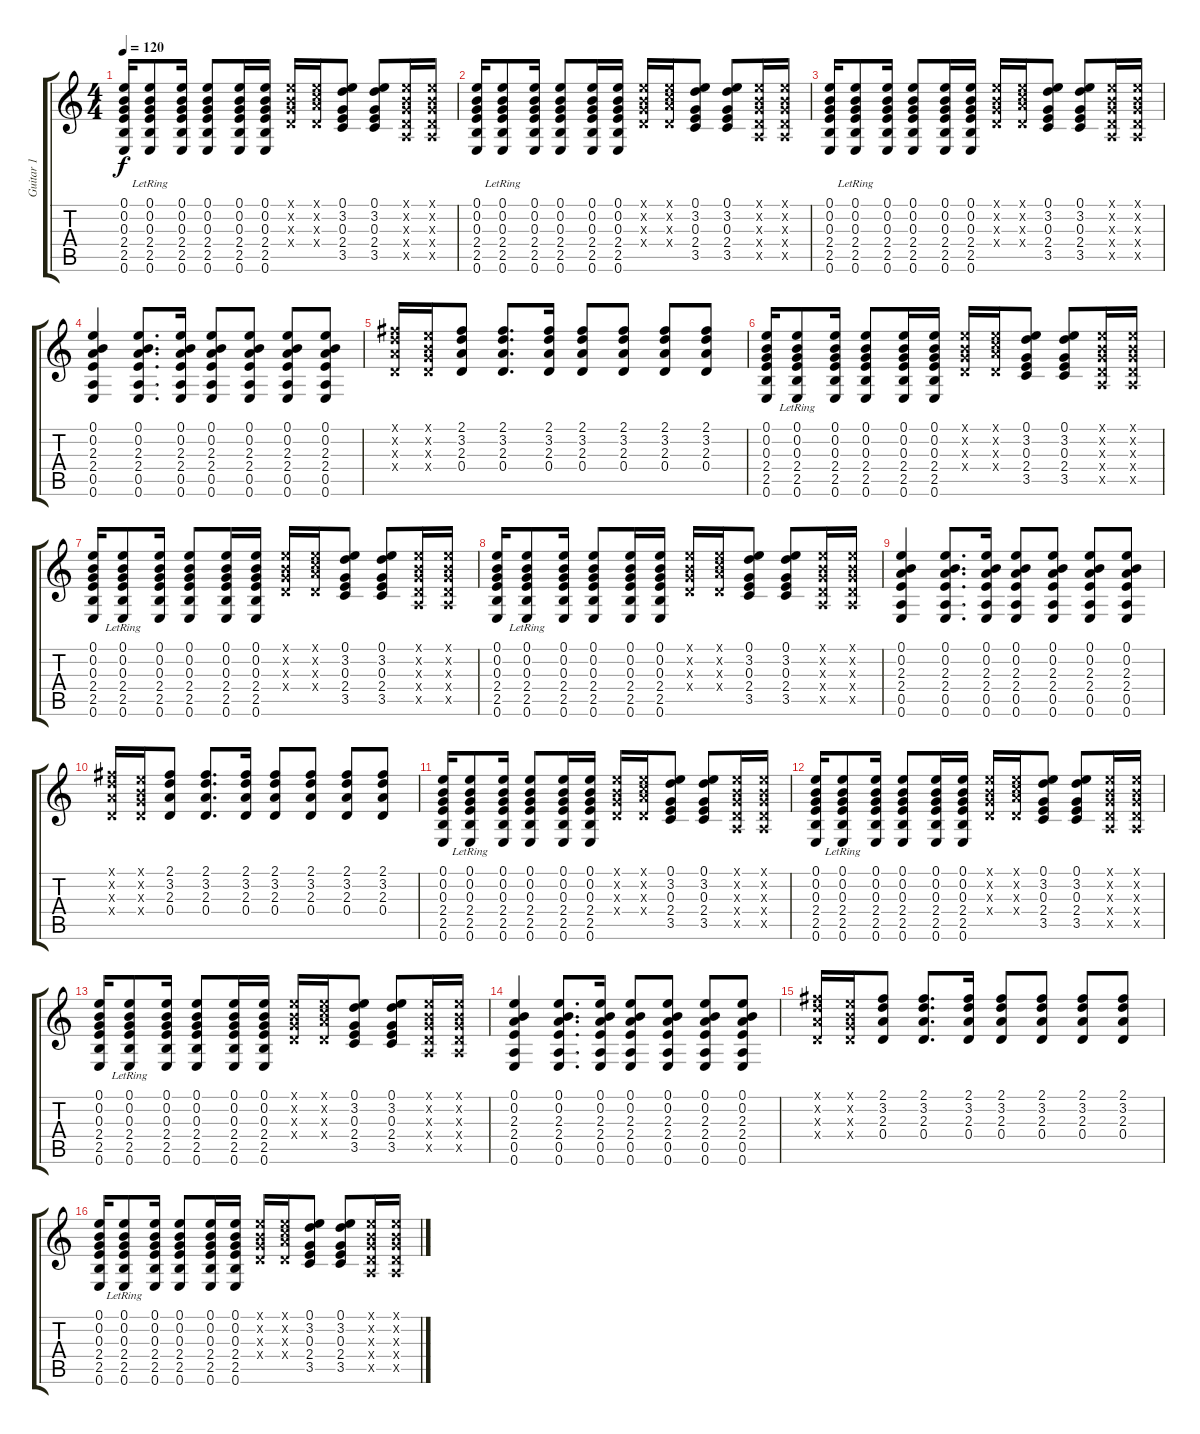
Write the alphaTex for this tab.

\track ("Guitar 1" "Guitar 1") {instrument electricguitarjazz}
\staff {score tabs}
\tuning (E4 B3 G3 D3 A2 E2) {hide}
\ts (4 4)
\tempo 120
\clef g2
\ks c
(0.1 0.2 0.3 2.4 2.5 0.6).16{dy f} (0.1 0.2 0.3 2.4 2.5{lr} 0.6{lr}).8 (0.1 0.2 0.3 2.4 2.5 0.6).16 (0.1 0.2 0.3 2.4 2.5 0.6).8 (0.1 0.2 0.3 2.4 2.5 0.6).16 (0.1 0.2 0.3 2.4 2.5 0.6).16 (0.1{x} 0.2{x} 0.3{x} 0.4{x}).16 (0.1{x} 1.2{x} 2.3{x} 0.4{x}).16 (0.1 3.2 0.3 2.4 3.5).8 (0.1 3.2 0.3 2.4 3.5).8 (0.1{x} 0.2{x} 0.3{x} 0.4{x} 0.5{x}).16 (0.1{x} 0.2{x} 0.3{x} 0.4{x} 0.5{x}).16 |
(0.1 0.2 0.3 2.4 2.5 0.6).16 (0.1 0.2 0.3 2.4 2.5{lr} 0.6{lr}).8 (0.1 0.2 0.3 2.4 2.5 0.6).16 (0.1 0.2 0.3 2.4 2.5 0.6).8 (0.1 0.2 0.3 2.4 2.5 0.6).16 (0.1 0.2 0.3 2.4 2.5 0.6).16 (0.1{x} 0.2{x} 0.3{x} 0.4{x}).16 (0.1{x} 1.2{x} 2.3{x} 0.4{x}).16 (0.1 3.2 0.3 2.4 3.5).8 (0.1 3.2 0.3 2.4 3.5).8 (0.1{x} 0.2{x} 0.3{x} 0.4{x} 0.5{x}).16 (0.1{x} 0.2{x} 0.3{x} 0.4{x} 0.5{x}).16 |
(0.1 0.2 0.3 2.4 2.5 0.6).16 (0.1 0.2 0.3 2.4 2.5{lr} 0.6{lr}).8 (0.1 0.2 0.3 2.4 2.5 0.6).16 (0.1 0.2 0.3 2.4 2.5 0.6).8 (0.1 0.2 0.3 2.4 2.5 0.6).16 (0.1 0.2 0.3 2.4 2.5 0.6).16 (0.1{x} 0.2{x} 0.3{x} 0.4{x}).16 (0.1{x} 1.2{x} 2.3{x} 0.4{x}).16 (0.1 3.2 0.3 2.4 3.5).8 (0.1 3.2 0.3 2.4 3.5).8 (0.1{x} 0.2{x} 0.3{x} 0.4{x} 0.5{x}).16 (0.1{x} 0.2{x} 0.3{x} 0.4{x} 0.5{x}).16 |
(0.1 0.2 2.3 2.4 0.5 0.6).4 (0.1 0.2 2.3 2.4 0.5 0.6).8{d} (0.1 0.2 2.3 2.4 0.5 0.6).16 (0.1 0.2 2.3 2.4 0.5 0.6).8 (0.1 0.2 2.3 2.4 0.5 0.6).8 (0.1 0.2 2.3 2.4 0.5 0.6).8 (0.1 0.2 2.3 2.4 0.5 0.6).8 |
(2.1{x} 3.2{x} 2.3{x} 0.4{x}).16 (0.1{x} 0.2{x} 0.3{x} 0.4{x}).16 (2.1 3.2 2.3 0.4).8 (2.1 3.2 2.3 0.4).8{d} (2.1 3.2 2.3 0.4).16 (2.1 3.2 2.3 0.4).8 (2.1 3.2 2.3 0.4).8 (2.1 3.2 2.3 0.4).8 (2.1 3.2 2.3 0.4).8 |
(0.1 0.2 0.3 2.4 2.5 0.6).16 (0.1 0.2 0.3 2.4 2.5{lr} 0.6{lr}).8 (0.1 0.2 0.3 2.4 2.5 0.6).16 (0.1 0.2 0.3 2.4 2.5 0.6).8 (0.1 0.2 0.3 2.4 2.5 0.6).16 (0.1 0.2 0.3 2.4 2.5 0.6).16 (0.1{x} 0.2{x} 0.3{x} 0.4{x}).16 (0.1{x} 1.2{x} 2.3{x} 0.4{x}).16 (0.1 3.2 0.3 2.4 3.5).8 (0.1 3.2 0.3 2.4 3.5).8 (0.1{x} 0.2{x} 0.3{x} 0.4{x} 0.5{x}).16 (0.1{x} 0.2{x} 0.3{x} 0.4{x} 0.5{x}).16 |
(0.1 0.2 0.3 2.4 2.5 0.6).16 (0.1 0.2 0.3 2.4 2.5{lr} 0.6{lr}).8 (0.1 0.2 0.3 2.4 2.5 0.6).16 (0.1 0.2 0.3 2.4 2.5 0.6).8 (0.1 0.2 0.3 2.4 2.5 0.6).16 (0.1 0.2 0.3 2.4 2.5 0.6).16 (0.1{x} 0.2{x} 0.3{x} 0.4{x}).16 (0.1{x} 1.2{x} 2.3{x} 0.4{x}).16 (0.1 3.2 0.3 2.4 3.5).8 (0.1 3.2 0.3 2.4 3.5).8 (0.1{x} 0.2{x} 0.3{x} 0.4{x} 0.5{x}).16 (0.1{x} 0.2{x} 0.3{x} 0.4{x} 0.5{x}).16 |
(0.1 0.2 0.3 2.4 2.5 0.6).16 (0.1 0.2 0.3 2.4 2.5{lr} 0.6{lr}).8 (0.1 0.2 0.3 2.4 2.5 0.6).16 (0.1 0.2 0.3 2.4 2.5 0.6).8 (0.1 0.2 0.3 2.4 2.5 0.6).16 (0.1 0.2 0.3 2.4 2.5 0.6).16 (0.1{x} 0.2{x} 0.3{x} 0.4{x}).16 (0.1{x} 1.2{x} 2.3{x} 0.4{x}).16 (0.1 3.2 0.3 2.4 3.5).8 (0.1 3.2 0.3 2.4 3.5).8 (0.1{x} 0.2{x} 0.3{x} 0.4{x} 0.5{x}).16 (0.1{x} 0.2{x} 0.3{x} 0.4{x} 0.5{x}).16 |
(0.1 0.2 2.3 2.4 0.5 0.6).4 (0.1 0.2 2.3 2.4 0.5 0.6).8{d} (0.1 0.2 2.3 2.4 0.5 0.6).16 (0.1 0.2 2.3 2.4 0.5 0.6).8 (0.1 0.2 2.3 2.4 0.5 0.6).8 (0.1 0.2 2.3 2.4 0.5 0.6).8 (0.1 0.2 2.3 2.4 0.5 0.6).8 |
(2.1{x} 3.2{x} 2.3{x} 0.4{x}).16 (0.1{x} 0.2{x} 0.3{x} 0.4{x}).16 (2.1 3.2 2.3 0.4).8 (2.1 3.2 2.3 0.4).8{d} (2.1 3.2 2.3 0.4).16 (2.1 3.2 2.3 0.4).8 (2.1 3.2 2.3 0.4).8 (2.1 3.2 2.3 0.4).8 (2.1 3.2 2.3 0.4).8 |
(0.1 0.2 0.3 2.4 2.5 0.6).16 (0.1 0.2 0.3 2.4 2.5{lr} 0.6{lr}).8 (0.1 0.2 0.3 2.4 2.5 0.6).16 (0.1 0.2 0.3 2.4 2.5 0.6).8 (0.1 0.2 0.3 2.4 2.5 0.6).16 (0.1 0.2 0.3 2.4 2.5 0.6).16 (0.1{x} 0.2{x} 0.3{x} 0.4{x}).16 (0.1{x} 1.2{x} 2.3{x} 0.4{x}).16 (0.1 3.2 0.3 2.4 3.5).8 (0.1 3.2 0.3 2.4 3.5).8 (0.1{x} 0.2{x} 0.3{x} 0.4{x} 0.5{x}).16 (0.1{x} 0.2{x} 0.3{x} 0.4{x} 0.5{x}).16 |
(0.1 0.2 0.3 2.4 2.5 0.6).16 (0.1 0.2 0.3 2.4 2.5{lr} 0.6{lr}).8 (0.1 0.2 0.3 2.4 2.5 0.6).16 (0.1 0.2 0.3 2.4 2.5 0.6).8 (0.1 0.2 0.3 2.4 2.5 0.6).16 (0.1 0.2 0.3 2.4 2.5 0.6).16 (0.1{x} 0.2{x} 0.3{x} 0.4{x}).16 (0.1{x} 1.2{x} 2.3{x} 0.4{x}).16 (0.1 3.2 0.3 2.4 3.5).8 (0.1 3.2 0.3 2.4 3.5).8 (0.1{x} 0.2{x} 0.3{x} 0.4{x} 0.5{x}).16 (0.1{x} 0.2{x} 0.3{x} 0.4{x} 0.5{x}).16 |
(0.1 0.2 0.3 2.4 2.5 0.6).16 (0.1 0.2 0.3 2.4 2.5{lr} 0.6{lr}).8 (0.1 0.2 0.3 2.4 2.5 0.6).16 (0.1 0.2 0.3 2.4 2.5 0.6).8 (0.1 0.2 0.3 2.4 2.5 0.6).16 (0.1 0.2 0.3 2.4 2.5 0.6).16 (0.1{x} 0.2{x} 0.3{x} 0.4{x}).16 (0.1{x} 1.2{x} 2.3{x} 0.4{x}).16 (0.1 3.2 0.3 2.4 3.5).8 (0.1 3.2 0.3 2.4 3.5).8 (0.1{x} 0.2{x} 0.3{x} 0.4{x} 0.5{x}).16 (0.1{x} 0.2{x} 0.3{x} 0.4{x} 0.5{x}).16 |
(0.1 0.2 2.3 2.4 0.5 0.6).4 (0.1 0.2 2.3 2.4 0.5 0.6).8{d} (0.1 0.2 2.3 2.4 0.5 0.6).16 (0.1 0.2 2.3 2.4 0.5 0.6).8 (0.1 0.2 2.3 2.4 0.5 0.6).8 (0.1 0.2 2.3 2.4 0.5 0.6).8 (0.1 0.2 2.3 2.4 0.5 0.6).8 |
(2.1{x} 3.2{x} 2.3{x} 0.4{x}).16 (0.1{x} 0.2{x} 0.3{x} 0.4{x}).16 (2.1 3.2 2.3 0.4).8 (2.1 3.2 2.3 0.4).8{d} (2.1 3.2 2.3 0.4).16 (2.1 3.2 2.3 0.4).8 (2.1 3.2 2.3 0.4).8 (2.1 3.2 2.3 0.4).8 (2.1 3.2 2.3 0.4).8 |
(0.1 0.2 0.3 2.4 2.5 0.6).16 (0.1 0.2 0.3 2.4 2.5{lr} 0.6{lr}).8 (0.1 0.2 0.3 2.4 2.5 0.6).16 (0.1 0.2 0.3 2.4 2.5 0.6).8 (0.1 0.2 0.3 2.4 2.5 0.6).16 (0.1 0.2 0.3 2.4 2.5 0.6).16 (0.1{x} 0.2{x} 0.3{x} 0.4{x}).16 (0.1{x} 1.2{x} 2.3{x} 0.4{x}).16 (0.1 3.2 0.3 2.4 3.5).8 (0.1 3.2 0.3 2.4 3.5).8 (0.1{x} 0.2{x} 0.3{x} 0.4{x} 0.5{x}).16 (0.1{x} 0.2{x} 0.3{x} 0.4{x} 0.5{x}).16
